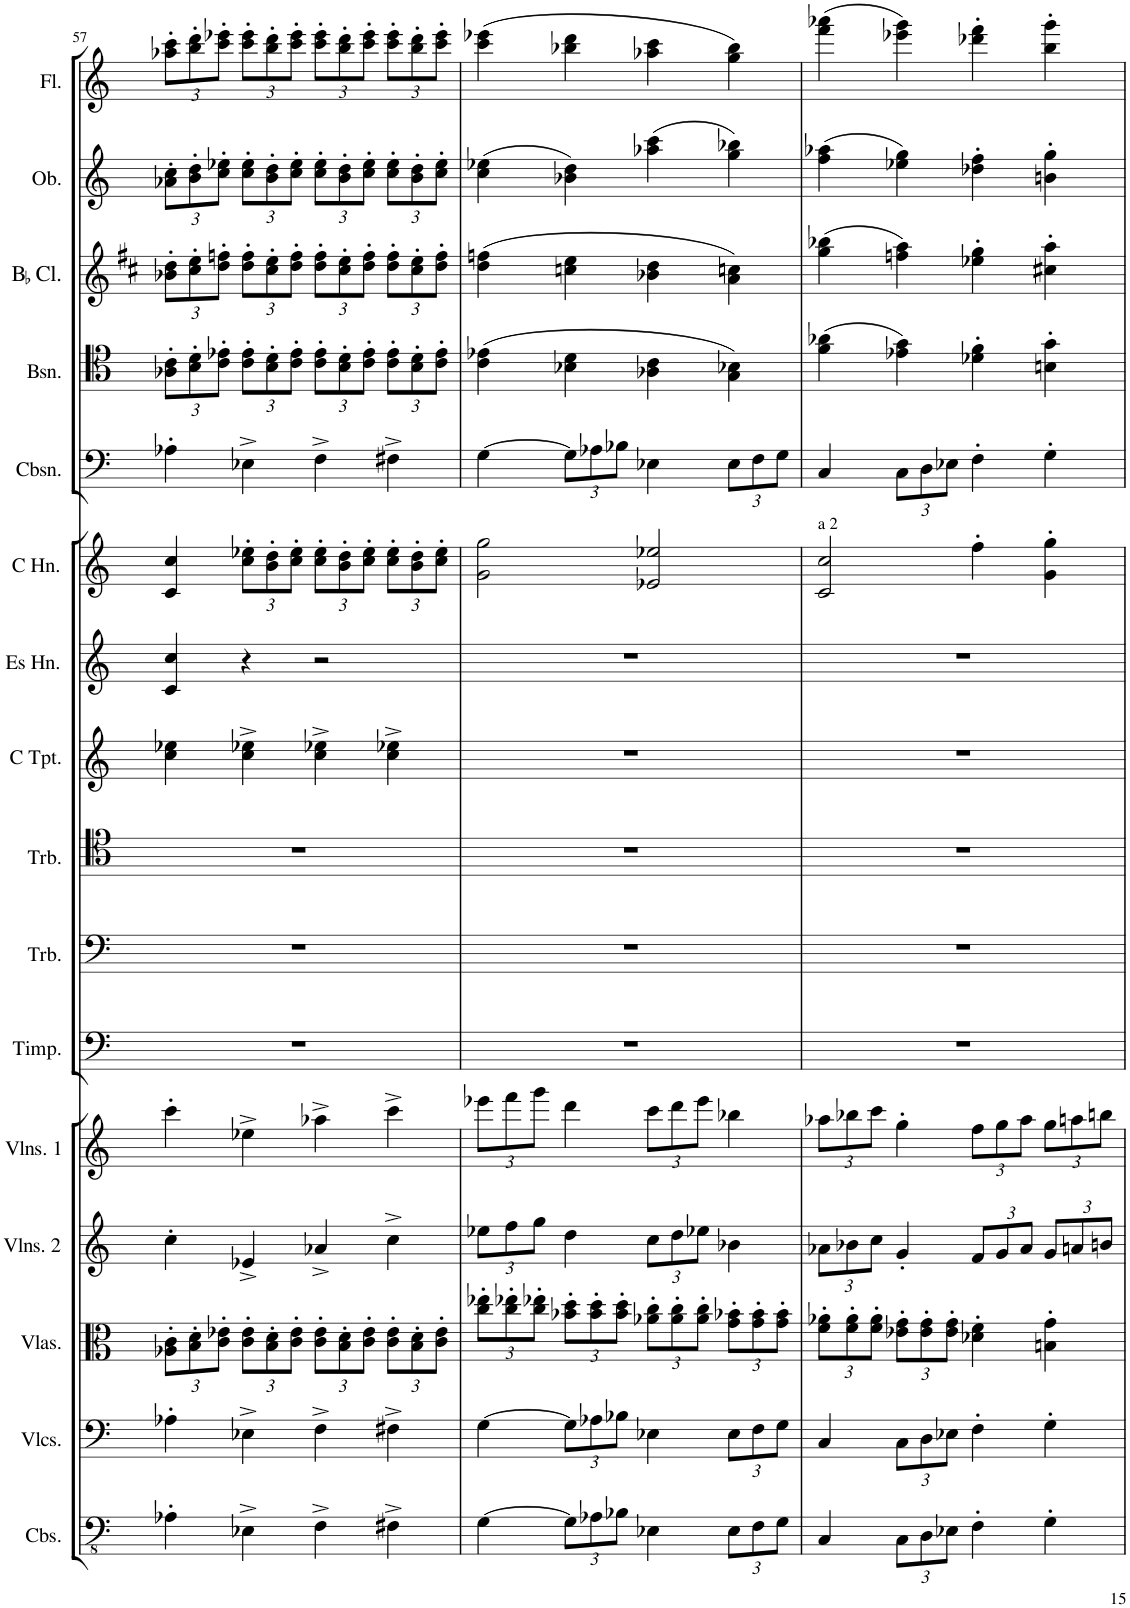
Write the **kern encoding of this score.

**kern	**kern	**kern	**kern	**kern	**kern	**kern	**kern	**kern	**kern	**kern	**kern	**kern	**kern	**kern	**kern
*part16	*part15	*part14	*part13	*part12	*part11	*part10	*part9	*part8	*part7	*part6	*part5	*part4	*part3	*part2	*part1
*staff16	*staff15	*staff14	*staff13	*staff12	*staff11	*staff10	*staff9	*staff8	*staff7	*staff6	*staff5	*staff4	*staff3	*staff2	*staff1
*I"Contrabasses	*I"Violoncellos	*I"Violas	*I"Violins 2	*I"Violins 1	*I"Timpani in C and G	*I"Trombone 3	*I"Trombone 1 2	*I"Trumpet 1 2 in C	*I"Horn 3 4  in Es	*I"Horn 1 2 in C	*I"Contrabassoon	*I"Bassoon 1 2	*I"BaccidentalFlat Clarinet 1 2	*I"Oboe 1 2	*I"Flute 1 2
*I'Cbs.	*I'Vlcs.	*I'Vlas.	*I'Vlns. 2	*I'Vlns. 1	*I'Timp.	*I'Trb.	*I'Trb.	*	*	*	*I'Cbsn.	*I'Bsn.	*I'BaccidentalFlat Cl.	*I'Ob.	*I'Fl.
!!LO:PB:g=z
*clefFv4	*clefF4	*clefC3	*clefG2	*clefG2	*clefF4	*clefF4	*clefC4	*clefG2	*clefG2	*clefG2	*clefF4	*clefC4	*clefG2	*clefG2	*clefG2
*	*	*	*	*	*	*	*	*	*Trd5c9	*Trd4c7	*Trd7c12	*	*Trd1c2	*	*
*k[]	*k[]	*k[]	*k[]	*k[]	*k[]	*k[]	*k[]	*k[]	*k[]	*k[]	*k[]	*k[]	*k[f#c#]	*k[]	*k[]
*M4/4	*M4/4	*M4/4	*M4/4	*M4/4	*M4/4	*M4/4	*M4/4	*M4/4	*M4/4	*M4/4	*M4/4	*M4/4	*M4/4	*M4/4	*M4/4
*met(c)	*met(c)	*met(c)	*met(c)	*met(c)	*met(c)	*met(c)	*met(c)	*met(c)	*met(c)	*met(c)	*met(c)	*met(c)	*met(c)	*met(c)	*met(c)
*	*	*Xbrackettup	*	*	*	*	*	*	*	*	*	*Xbrackettup	*Xbrackettup	*Xbrackettup	*Xbrackettup
=57	=57	=57	=57	=57	=57	=57	=57	=57	=57	=57	=57	=57	=57	=57	=57
4AA-X'\	4A-X'\	12A-X\' 12c\'L	4cc'\	4ccc'\	1r	1r	1r	4cc\ 4ee-X\	4c/ 4cc/	4c/ 4cc/	4A-X'\	12A-X\' 12c\'L	12b-X\' 12dd\'L	12a-X\' 12cc\'L	12aa-X\' 12ccc\'L
.	.	12B\' 12d\'	.	.	.	.	.	.	.	.	.	12B\' 12d\'	12cc#\' 12ee\'	12b\' 12dd\'	12bb\' 12ddd\'
.	.	12c\' 12e-X\'J	.	.	.	.	.	.	.	.	.	12c\' 12e-X\'J	12dd\' 12ffn\'J	12cc\' 12ee-X\'J	12ccc\' 12eee-X\'J
*	*	*	*	*	*	*	*	*	*	*Xbrackettup	*	*	*	*	*
4EE-X^\	4E-X^\	12c\' 12e-\'L	4e-X^/	4ee-X^\	.	.	.	4cc\^ 4ee-X\^	4r	12cc\' 12ee-X\'L	4E-X^\	12c\' 12e-\'L	12dd\' 12ff\'L	12cc\' 12ee-\'L	12ccc\' 12eee-\'L
.	.	12B\' 12d\'	.	.	.	.	.	.	.	12b\' 12dd\'	.	12B\' 12d\'	12cc#\' 12ee\'	12b\' 12dd\'	12bb\' 12ddd\'
.	.	12c\' 12e-\'J	.	.	.	.	.	.	.	12cc\' 12ee-\'J	.	12c\' 12e-\'J	12dd\' 12ff\'J	12cc\' 12ee-\'J	12ccc\' 12eee-\'J
4FF^\	4F^\	12c\' 12e-\'L	4a-X^/	4aa-X^\	.	.	.	4cc\^ 4ee-X\^	2r	12cc\' 12ee-\'L	4F^\	12c\' 12e-\'L	12dd\' 12ff\'L	12cc\' 12ee-\'L	12ccc\' 12eee-\'L
.	.	12B\' 12d\'	.	.	.	.	.	.	.	12b\' 12dd\'	.	12B\' 12d\'	12cc#\' 12ee\'	12b\' 12dd\'	12bb\' 12ddd\'
.	.	12c\' 12e-\'J	.	.	.	.	.	.	.	12cc\' 12ee-\'J	.	12c\' 12e-\'J	12dd\' 12ff\'J	12cc\' 12ee-\'J	12ccc\' 12eee-\'J
4FF#X^\	4F#X^\	12c\' 12e-\'L	4cc^\	4ccc^\	.	.	.	4cc\^ 4ee-X\^	.	12cc\' 12ee-\'L	4F#X^\	12c\' 12e-\'L	12dd\' 12ff\'L	12cc\' 12ee-\'L	12ccc\' 12eee-\'L
.	.	12B\' 12d\'	.	.	.	.	.	.	.	12b\' 12dd\'	.	12B\' 12d\'	12cc#\' 12ee\'	12b\' 12dd\'	12bb\' 12ddd\'
.	.	12c\' 12e-\'J	.	.	.	.	.	.	.	12cc\' 12ee-\'J	.	12c\' 12e-\'J	12dd\' 12ff\'J	12cc\' 12ee-\'J	12ccc\' 12eee-\'J
=58	=58	=58	=58	=58	=58	=58	=58	=58	=58	=58	=58	=58	=58	=58	=58
*	*	*	*Xbrackettup	*Xbrackettup	*	*	*	*	*	*	*	*	*	*	*
[4GG\	[4G\	12cc\' 12ee-X\'L	12ee-X\L	12eee-X\L	1r	1r	1r	1r	1r	2g\ 2gg\	[4G\	(4c\ 4e-X\	(4dd\ 4ffn\	(4cc\ 4ee-X\	(4ccc\ 4eee-X\
.	.	12cc\' 12ee-X\'	12ff\	12fff\	.	.	.	.	.	.	.	.	.	.	.
.	.	12cc\' 12ee-X\'J	12gg\J	12ggg\J	.	.	.	.	.	.	.	.	.	.	.
*Xbrackettup	*Xbrackettup	*	*	*	*	*	*	*	*	*	*Xbrackettup	*	*	*	*
12GG\L]	12G\L]	12b-X\' 12dd\'L	4dd\	4ddd\	.	.	.	.	.	.	12G\L]	4B-X\ 4d\	4ccn\ 4ee\	4b-X\ 4dd\)	4bb-X\ 4ddd\
12AA-X\	12A-X\	12b-\' 12dd\'	.	.	.	.	.	.	.	.	12A-X\	.	.	.	.
12BB-X\J	12B-X\J	12b-\' 12dd\'J	.	.	.	.	.	.	.	.	12B-X\J	.	.	.	.
4EE-X\	4E-X\	12a-X\' 12cc\'L	12cc\L	12ccc\L	.	.	.	.	.	2e-X/ 2ee-X/	4E-X\	4A-X\ 4c\	4b-X\ 4dd\	(4aa-X\ 4ccc\	4aa-X\ 4ccc\
.	.	12a-\' 12cc\'	12dd\	12ddd\	.	.	.	.	.	.	.	.	.	.	.
.	.	12a-\' 12cc\'J	12ee-X\J	12eee-\J	.	.	.	.	.	.	.	.	.	.	.
12EE-\L	12E-\L	12g\' 12b-X\'L	4b-X\	4bb-X\	.	.	.	.	.	.	12E-\L	4G\ 4B-X\)	4a\ 4ccn\)	4gg\ 4bb-X\)	4gg\ 4bb-\)
12FF\	12F\	12g\' 12b-\'	.	.	.	.	.	.	.	.	12F\	.	.	.	.
12GG\J	12G\J	12g\' 12b-\'J	.	.	.	.	.	.	.	.	12G\J	.	.	.	.
=59	=59	=59	=59	=59	=59	=59	=59	=59	=59	=59	=59	=59	=59	=59	=59
!	!	!	!	!	!	!	!	!	!	!LO:TX:a:t=a 2	!	!	!	!	!
4CC/	4C/	12f\' 12a-X\'L	12a-X\L	12aa-X\L	1r	1r	1r	1r	1r	2c/ 2cc/	4C/	(4f\ 4a-X\	(4gg\ 4bb-X\	(4ff\ 4aa-X\	(4fff\ 4aaa-X\
.	.	12f\' 12a-\'	12b-X\	12bb-X\	.	.	.	.	.	.	.	.	.	.	.
.	.	12f\' 12a-\'J	12cc\J	12ccc\J	.	.	.	.	.	.	.	.	.	.	.
12CC\L	12C\L	12e-X\' 12g\'L	4g'/	4gg'\	.	.	.	.	.	.	12C\L	4e-X\ 4g\)	4ffn\ 4aa\)	4ee-X\ 4gg\)	4eee-X\ 4ggg\)
12DD\	12D\	12e-\' 12g\'	.	.	.	.	.	.	.	.	12D\	.	.	.	.
12EE-X\J	12E-X\J	12e-\' 12g\'J	.	.	.	.	.	.	.	.	12E-X\J	.	.	.	.
4FF'\	4F'\	4d-X\' 4f\'	12f/L	12ff\L	.	.	.	.	.	4ff'\	4F'\	4d-X\' 4f\'	4ee-X\' 4gg\'	4dd-X\' 4ff\'	4ddd-X\' 4fff\'
.	.	.	12g/	12gg\	.	.	.	.	.	.	.	.	.	.	.
.	.	.	12a-/J	12aa-\J	.	.	.	.	.	.	.	.	.	.	.
4GG'\	4G'\	4Bn\' 4g\'	12g/L	12gg\L	.	.	.	.	.	4g\' 4gg\'	4G'\	4Bn\' 4g\'	4cc#X\' 4aa\'	4bn\' 4gg\'	4bb\' 4ggg\'
.	.	.	12an/	12aan\	.	.	.	.	.	.	.	.	.	.	.
.	.	.	12bn/J	12bbn\J	.	.	.	.	.	.	.	.	.	.	.
=	=	=	=	=	=	=	=	=	=	=	=	=	=	=	=
*-	*-	*-	*-	*-	*-	*-	*-	*-	*-	*-	*-	*-	*-	*-	*-
